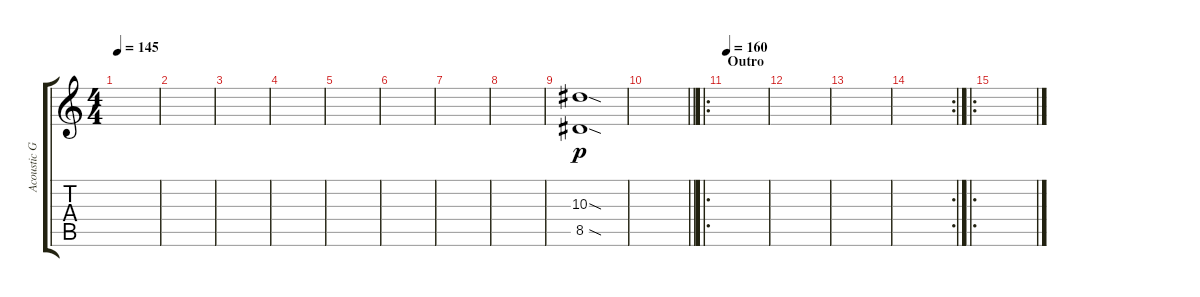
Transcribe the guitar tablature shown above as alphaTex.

\track ("Acoustic Guitar I" "Acoustic G") {instrument acousticguitarsteel}
\staff {score tabs}
\tuning (D4 A3 F3 C3 G2 C2) {hide}
\ts (4 4)
\tempo 145
\clef g2
\ks c
|
|
|
|
|
|
|
|
(10.3{sod} 8.5{sod}).1{dy p} |
\barLineRight lightlight
|
\ro
\section ("" "Outro")
\tempo 160
|
|
|
\rc 2
|
\ro
